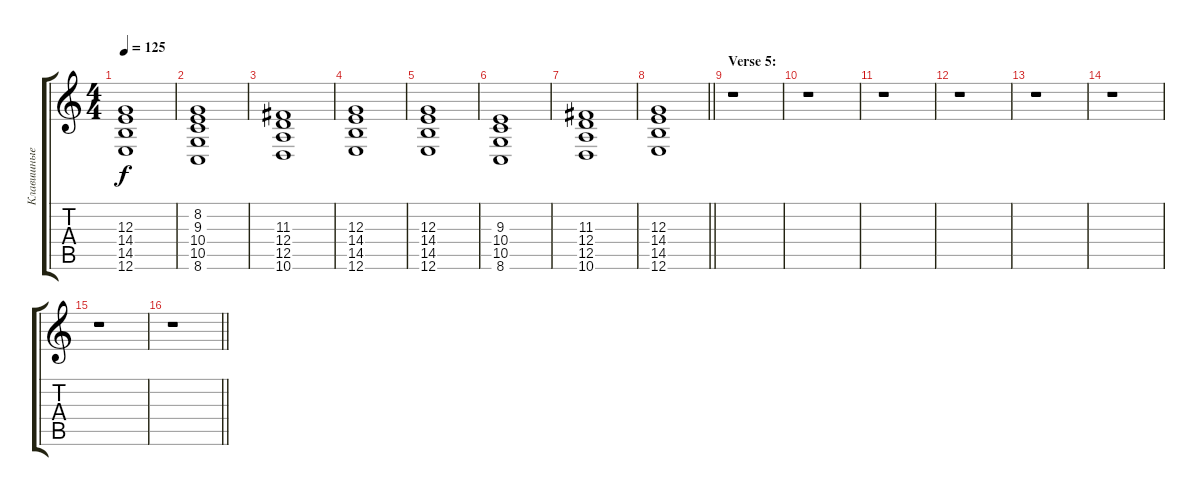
\track ("Клавишные" "Клавишные") {instrument fx1rain}
\staff {score tabs}
\tuning (E4 B3 G3 D3 A2 E2) {hide}
\ts (4 4)
\tempo 125
\clef g2
\ks c
(12.3 14.4 14.5 12.6).1{dy f} |
(8.2 9.3 10.4 10.5 8.6).1 |
(11.3 12.4 12.5 10.6).1 |
(12.3 14.4 14.5 12.6).1 |
(12.3 14.4 14.5 12.6).1 |
(9.3 10.4 10.5 8.6).1 |
(11.3 12.4 12.5 10.6).1 |
\barLineRight lightlight
(12.3 14.4 14.5 12.6).1 |
\section ("" "Verse 5:")
r.1 |
r.1 |
r.1 |
r.1 |
r.1 |
r.1 |
r.1 |
\barLineRight lightlight
r.1
